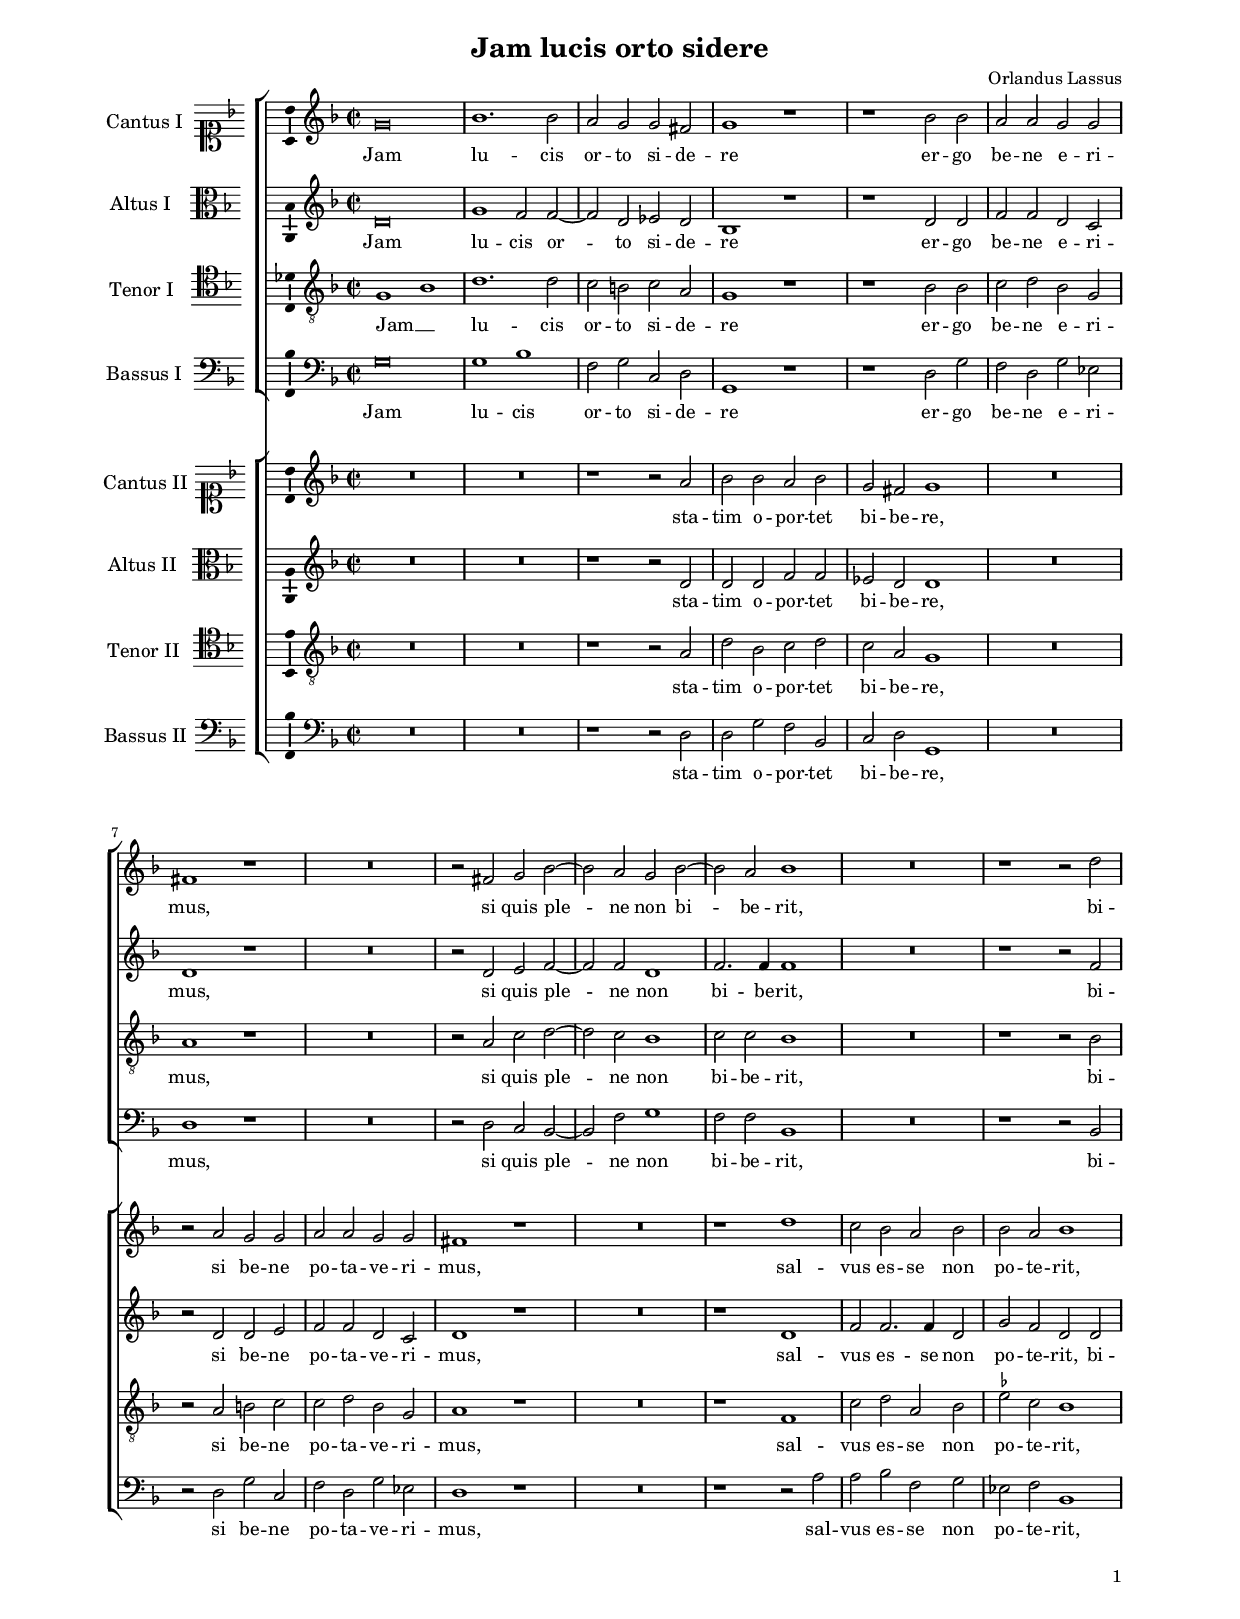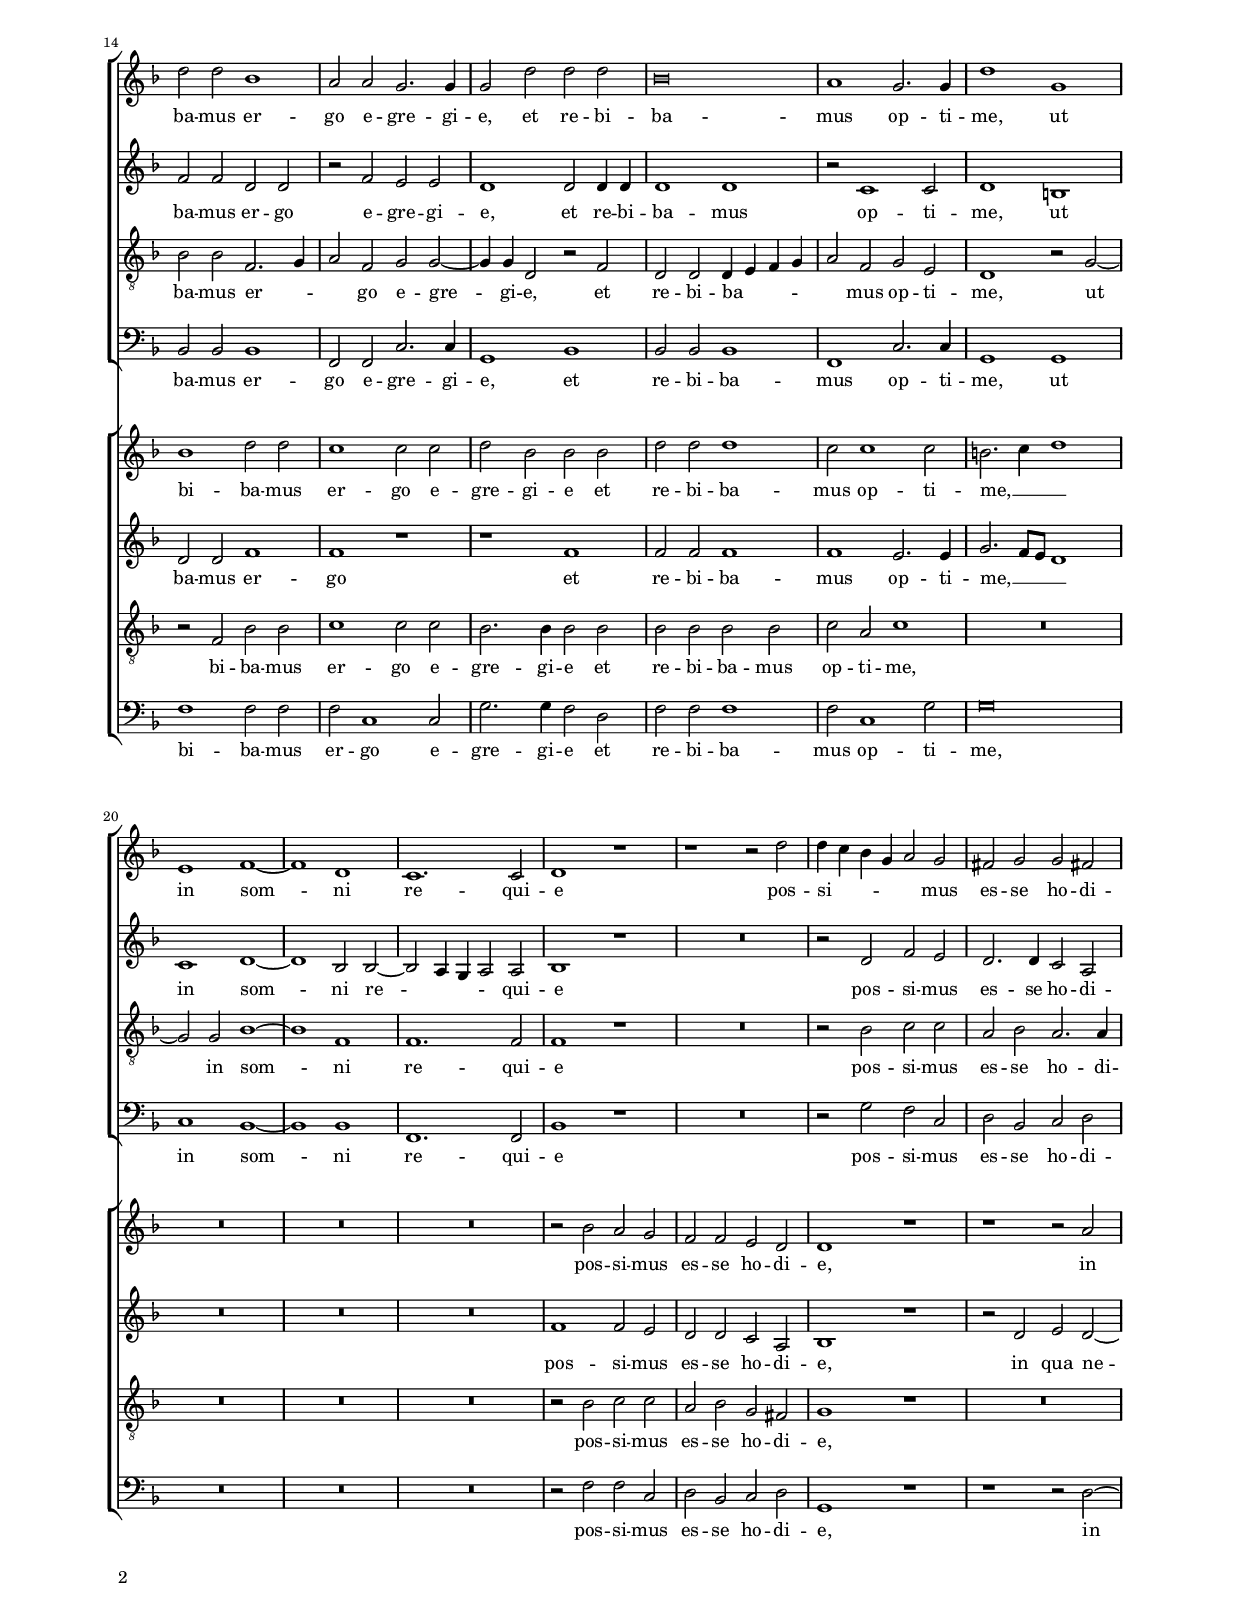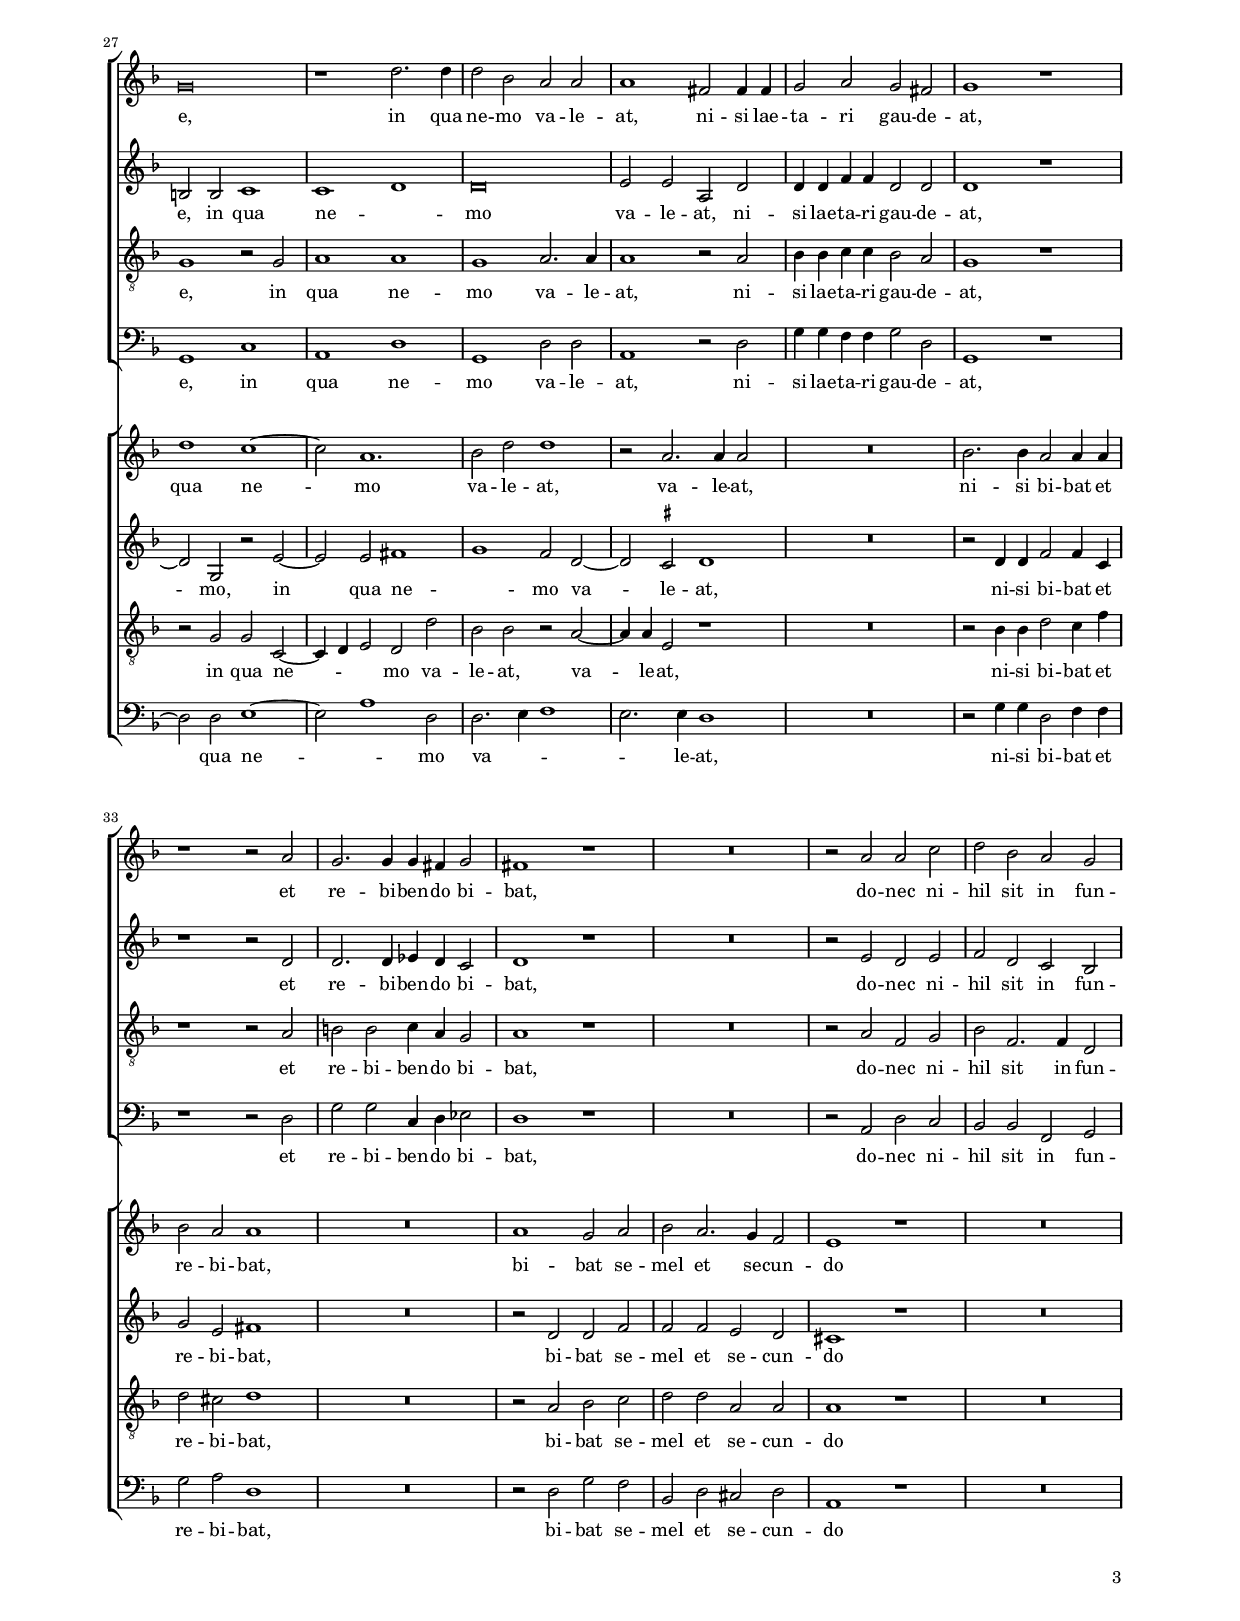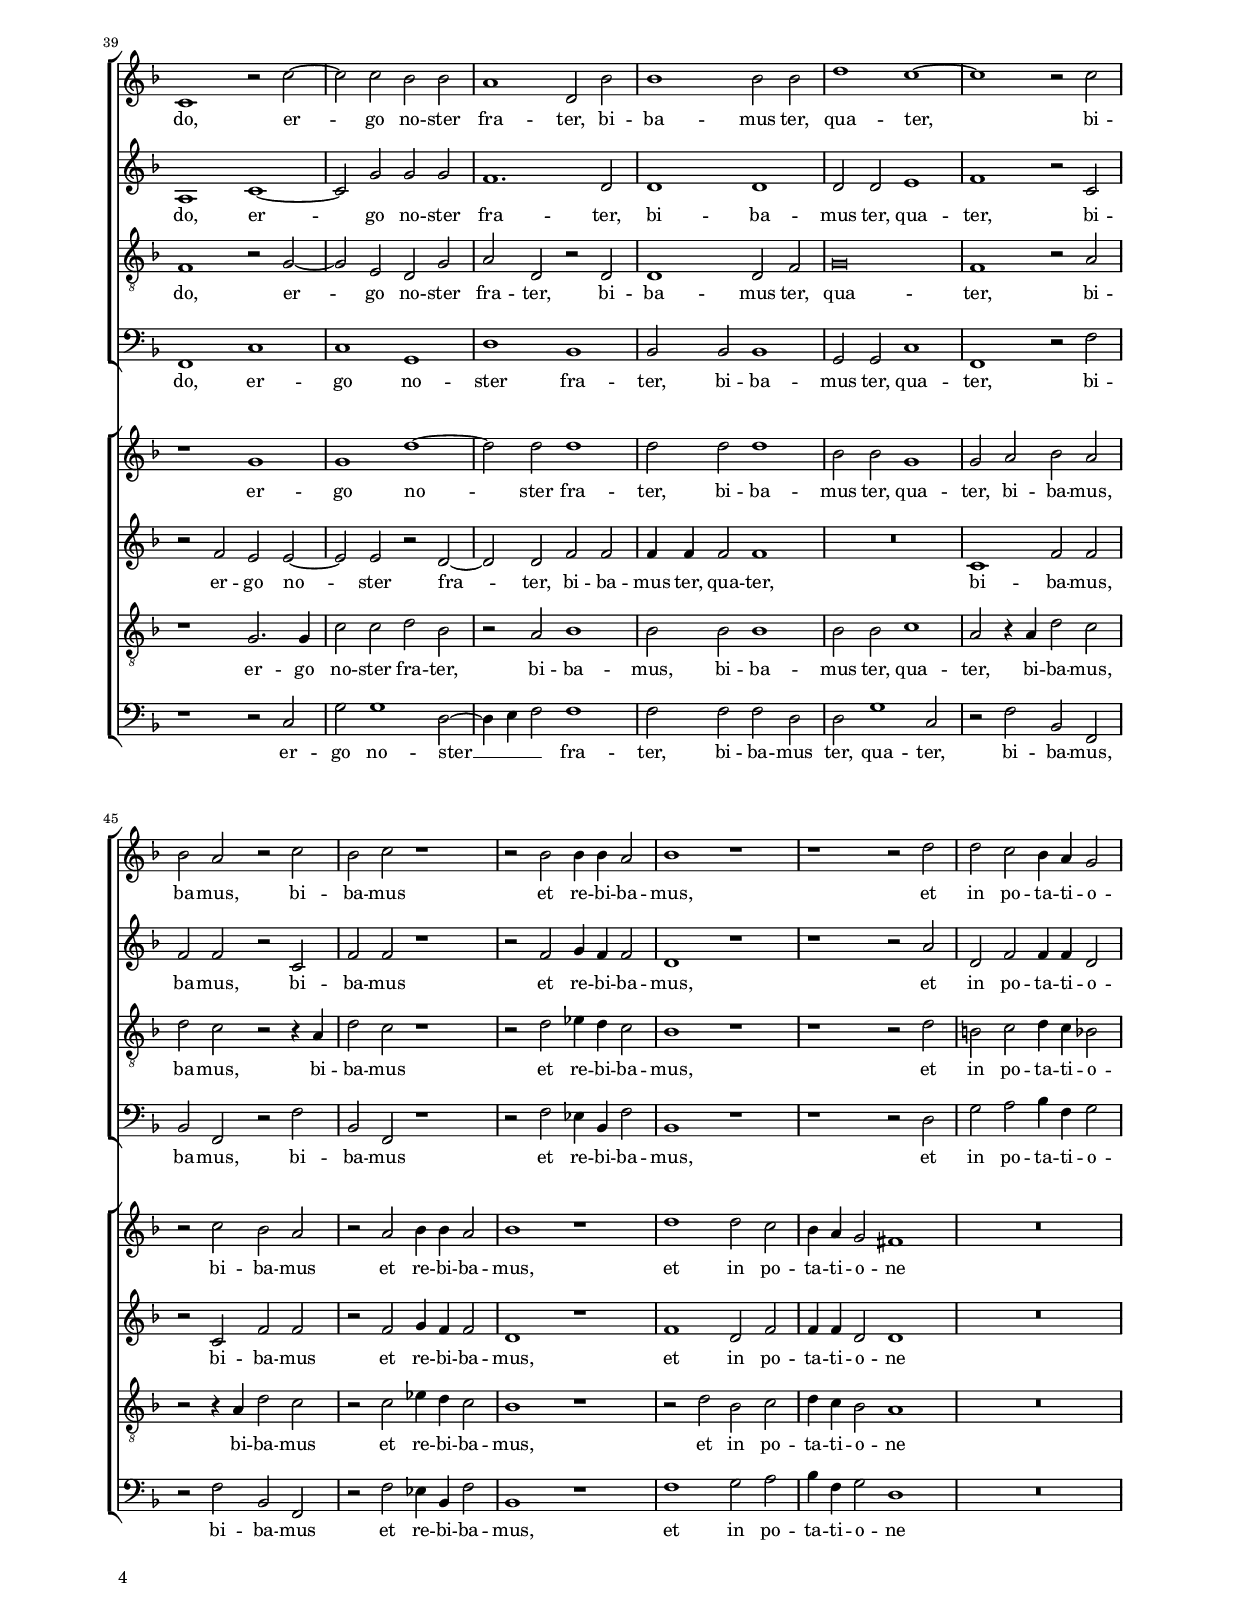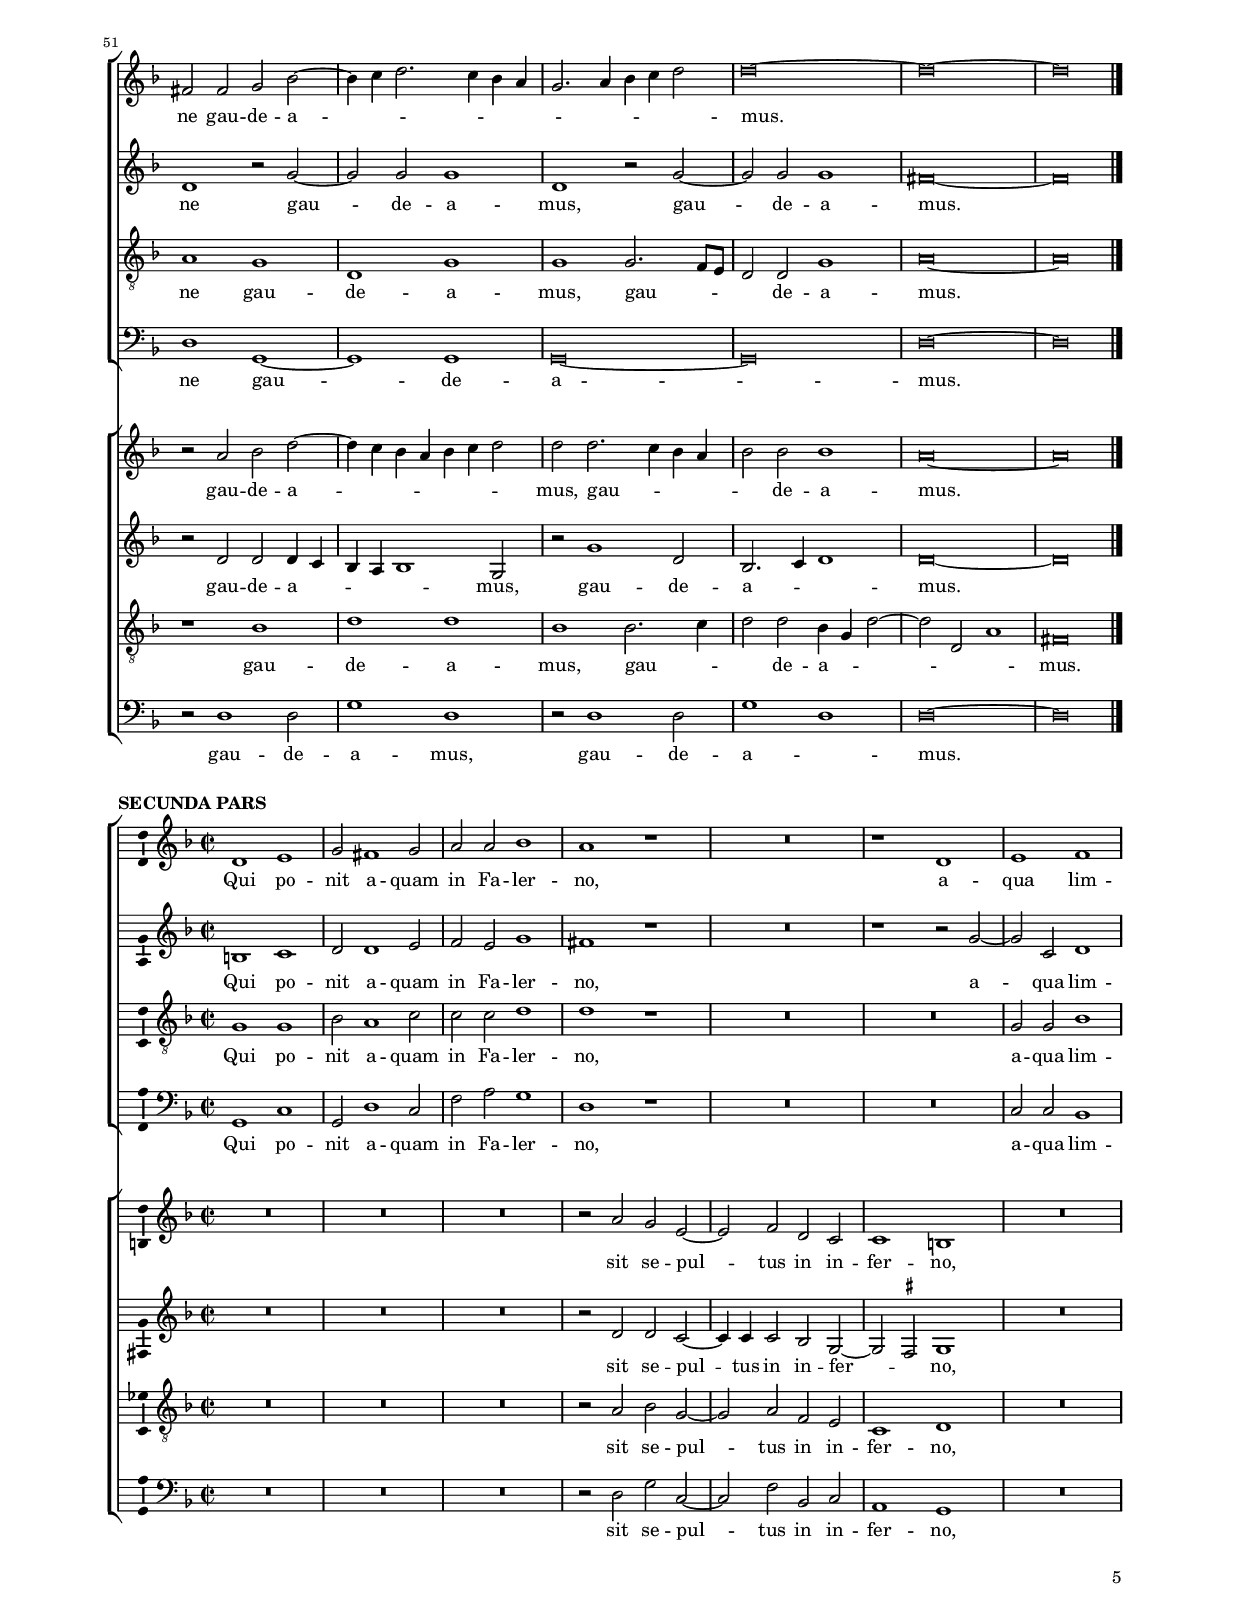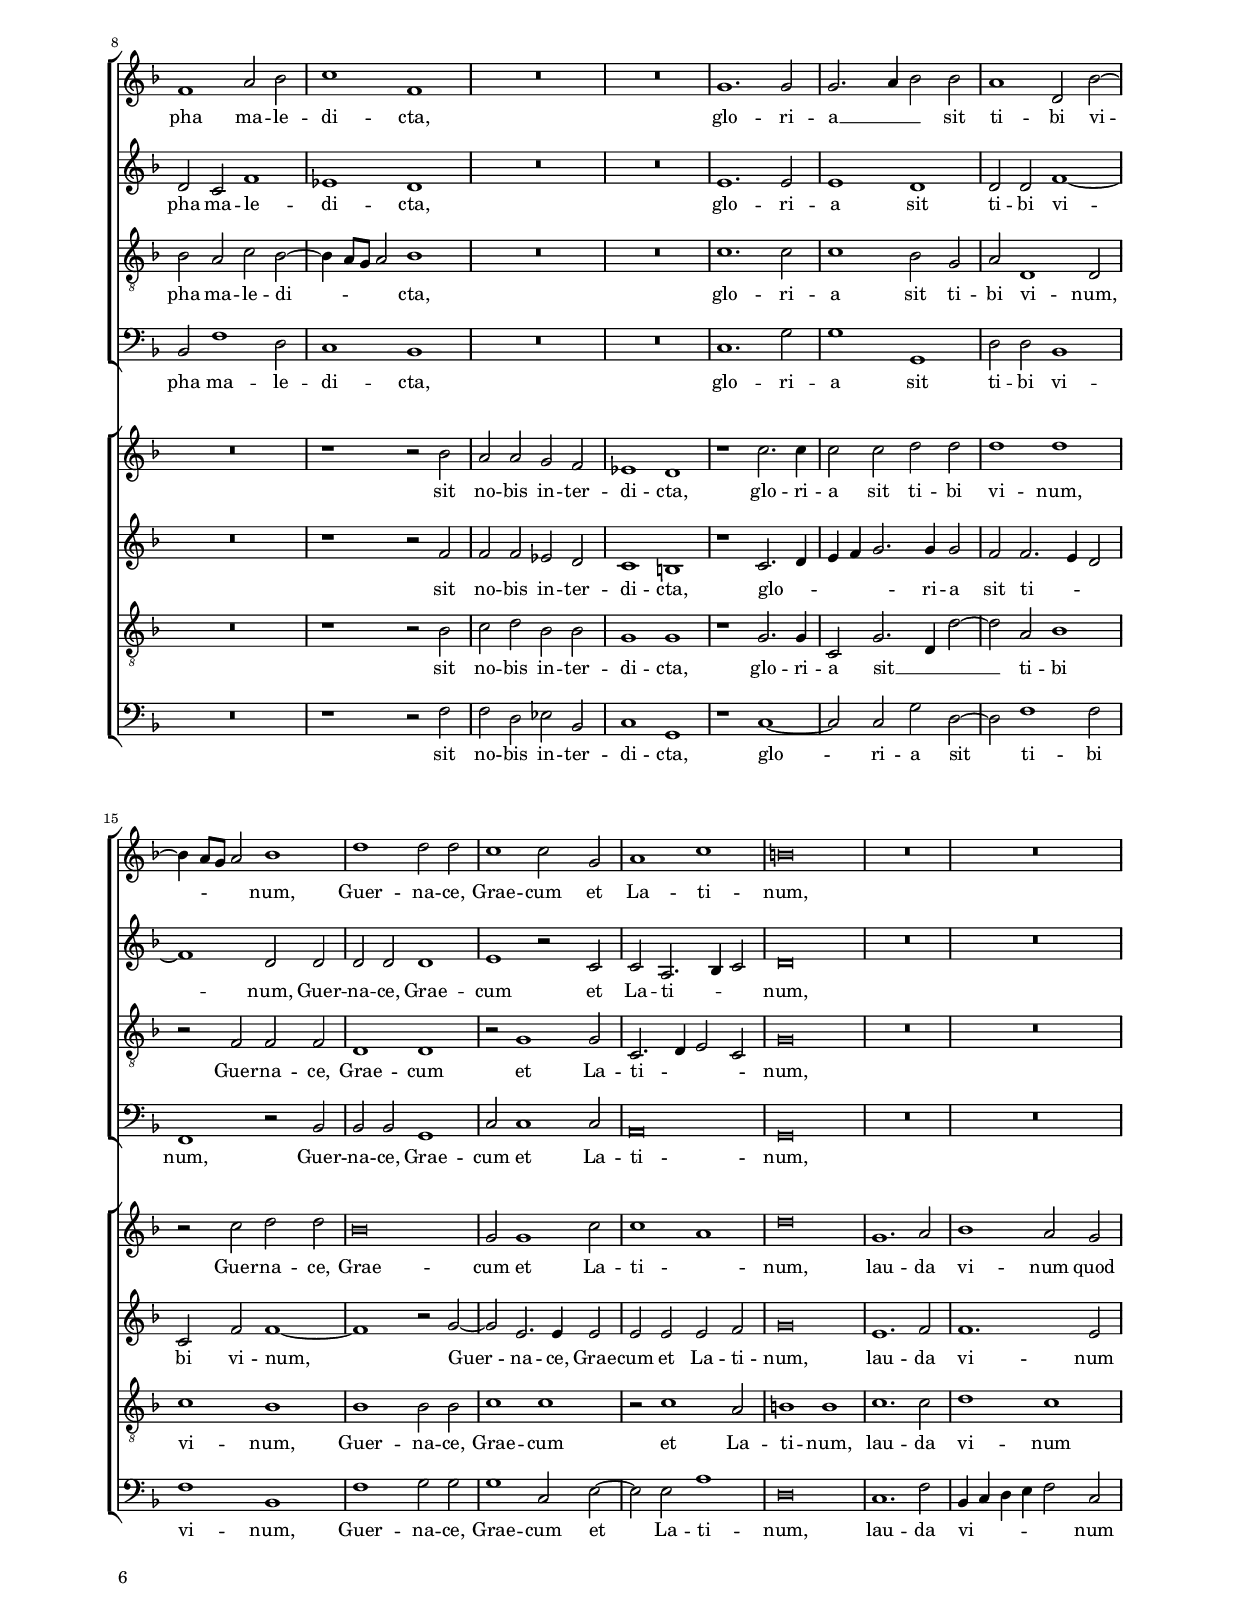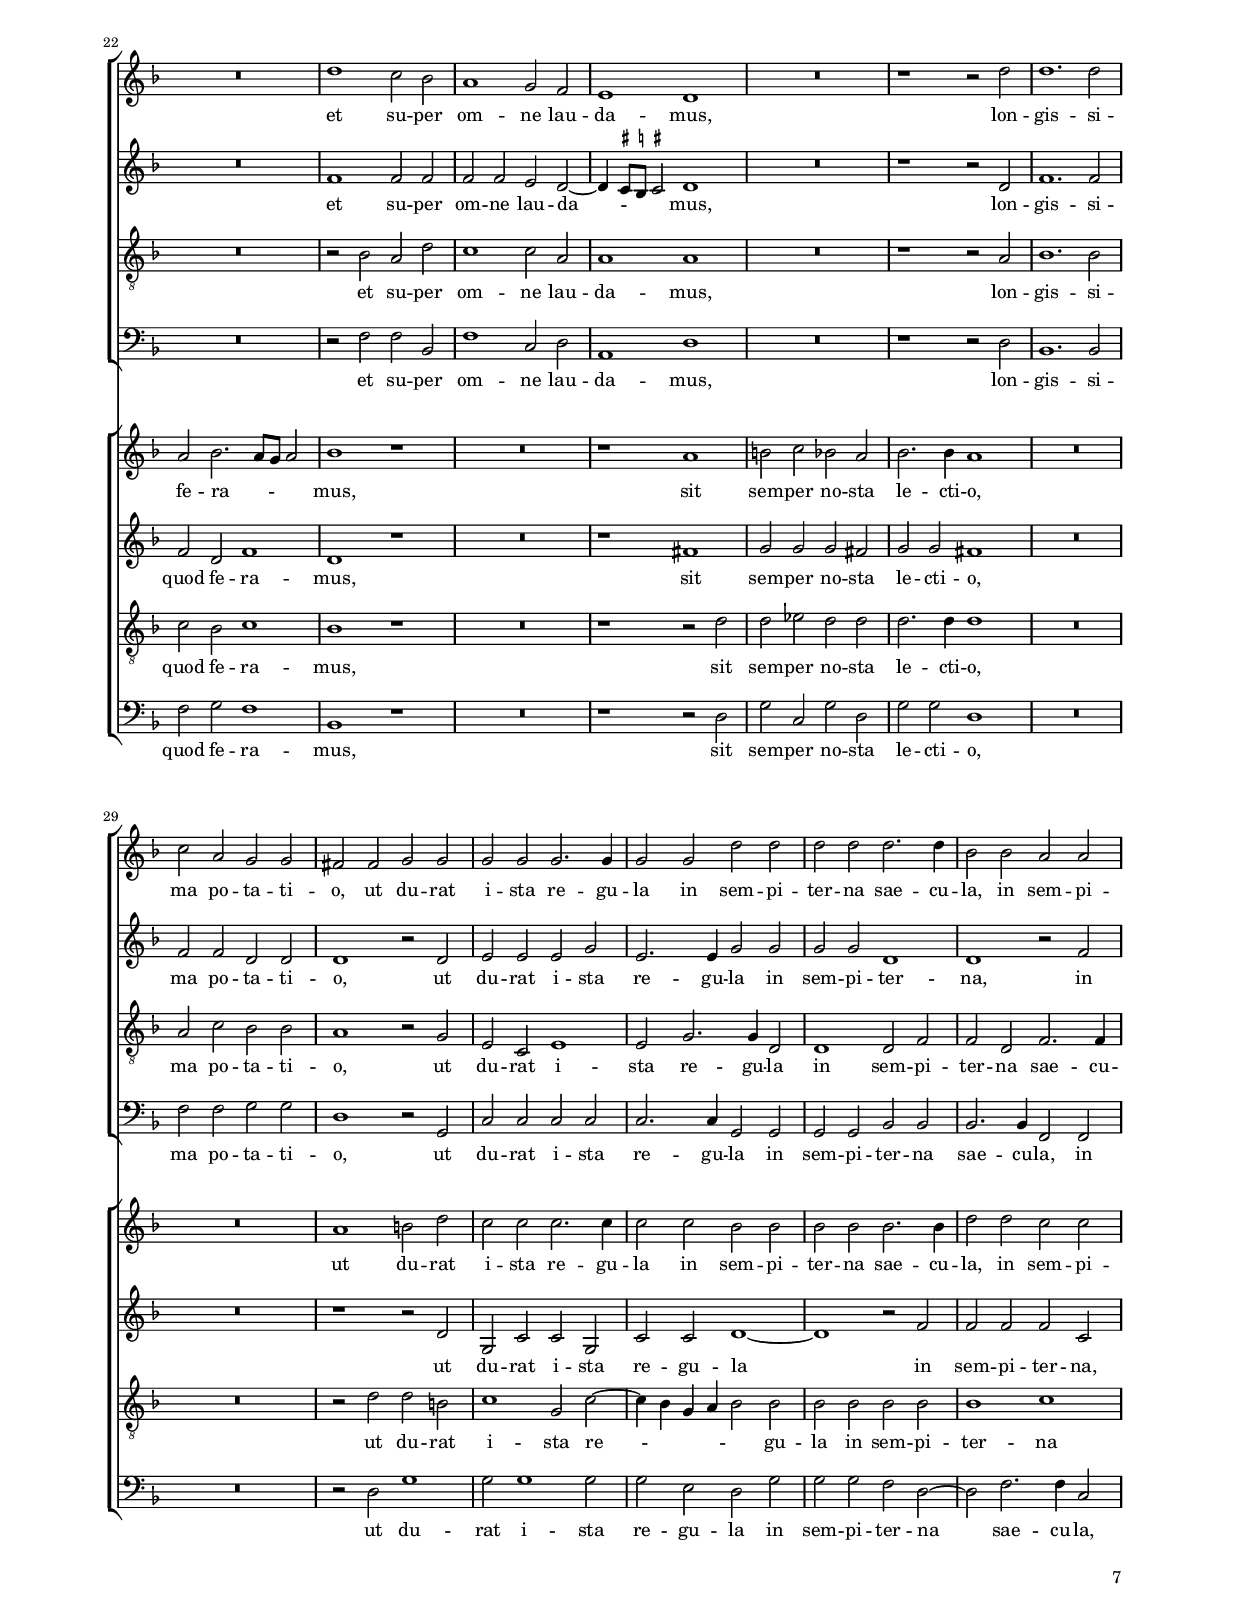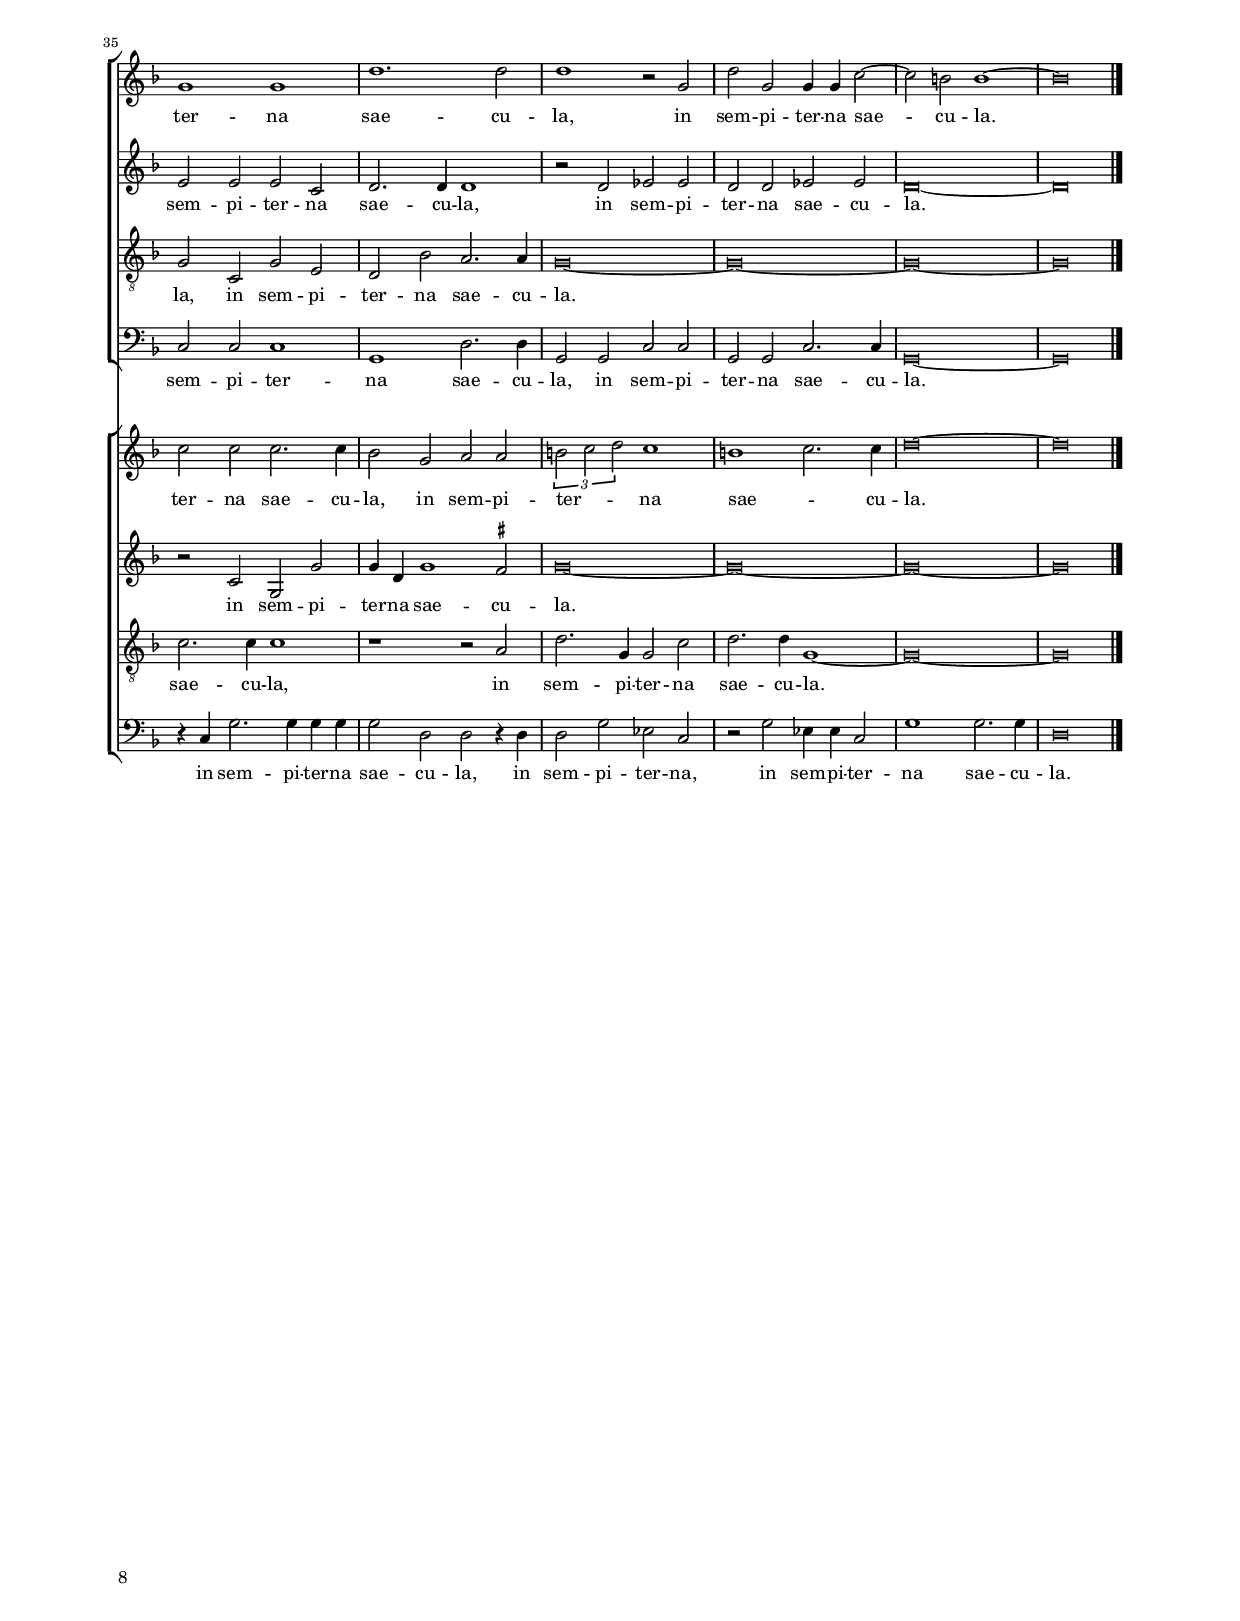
\header 
{
	title="Jam lucis orto sidere"
	composer="Orlandus Lassus"
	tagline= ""
}

\version "2.22.1"
\language deutsch
#(set-global-staff-size 15)
% #(set-default-paper-size "letter")
#(ly:set-option 'point-and-click #f)


\paper
	{
	top-margin = 2 \cm
	bottom-margin = 1.4 \cm
	left-margin = 2 \cm
	right-margin = 2 \cm
	print-page-number = ##f
	ragged-bottom = ##f
	ragged-last-bottom = ##t
%   systems-per-page = 2
%   page-count = 8
    score-system-spacing = #'((basic-distance . 18) (minimum-distance . 14) (padding . 7) (strechability . 250))
	system-system-spacing = #'((basic-distance . 18) (minimum-distance . 14) (padding . 7) (strechability . 250))
    oddFooterMarkup=\markup   \fill-line { "" \fromproperty #'page:page-number-string }
    evenFooterMarkup=\markup  \fill-line { \fromproperty #'page:page-number-string "" }
    last-bottom-spacing = #'((basic-distance . 12) (minimum-distance . 7) (padding . 4))
	}

global =  
	{
    % \set Staff.autoBeaming = ##f
	\key f \major
	\time 2/2 \set Score.measureLength = #(ly:make-moment 2/1)
        \set Score.tempoHideNote = ##t
        \tempo 2 = 100
        \skip 1*2*56 \bar "|."
	}

	ficta = { \once \set suggestAccidentals = ##t }
	
	forget = #(define-music-function (music) (ly:music?) #{
	\accidentalStyle forget
	$music
	\accidentalStyle default
	#})

        	
incipitcantusprimus = \markup { \score {
	{
	\set Staff.instrumentName = \markup { \fontsize #1 "Cantus I" }
	\key f \major
	\clef soprano
	s4 \bar ""
	}
	\layout  {
	raggedright = ##t
	indent = 1.6 \cm
	line-width = 2.2\cm
	\context { \Staff \remove Time_signature_engraver }
	\override Staff.Clef.Y-extent = #'(0 . 0)
	}} \hspace #1 }
      
incipitaltusprimus = \markup { \score {
	{
	\set Staff.instrumentName = \markup { \fontsize #1 "Altus I" }
	\key f \major
	\clef alto
	s4 \bar ""
	}
	\layout  {
	raggedright = ##t
	indent = 1.6 \cm
	line-width = 2.2\cm
	\context { \Staff \remove Time_signature_engraver }
	\override Staff.Clef.Y-extent = #'(0 . 0)
	}} \hspace #1 }
      
incipittenorprimus = \markup { \score {
	{
	\set Staff.instrumentName = \markup { \fontsize #1 "Tenor I" }
	\key f \major
	\clef tenor
	s4 \bar ""
	}
	\layout  {
	raggedright = ##t
	indent = 1.6 \cm
	line-width = 2.2\cm
	\context { \Staff \remove Time_signature_engraver }
	\override Staff.Clef.Y-extent = #'(0 . 0)
	}} \hspace #1 }


incipitbassusprimus = \markup { \score {
	{
	\set Staff.instrumentName = \markup { \fontsize #1 "Bassus I" }
	\key f \major
	\clef bass
	s4 \bar ""
	}
	\layout  {
	raggedright = ##t
	indent = 1.6 \cm
	line-width = 2.2\cm
	\context { \Staff \remove Time_signature_engraver }
	\override Staff.Clef.Y-extent = #'(0 . 0)
	}} \hspace #1 }

incipitcantussecundus = \markup { \score {
	{
	\set Staff.instrumentName = \markup { \fontsize #1 "Cantus II" }
	\key f \major
	\clef soprano
	s4 \bar ""
	}
	\layout  {
	raggedright = ##t
	indent = 1.6 \cm
	line-width = 2.2\cm
	\context { \Staff \remove Time_signature_engraver }
	\override Staff.Clef.Y-extent = #'(0 . 0)
	}} \hspace #1 }


incipitaltussecundus = \markup { \score {
	{
	\set Staff.instrumentName = \markup { \fontsize #1 "Altus II" }
	\key f \major
	\clef alto
	s4 \bar ""
	}
	\layout  {
	raggedright = ##t
	indent = 1.6 \cm
	line-width = 2.2\cm
	\context { \Staff \remove Time_signature_engraver }
	\override Staff.Clef.Y-extent = #'(0 . 0)
	}} \hspace #1 }


incipittenorsecundus = \markup { \score {
	{
	\set Staff.instrumentName = \markup { \fontsize #1 "Tenor II" }
	\key f \major
	\clef tenor
	s4 \bar ""
	}
	\layout  {
	raggedright = ##t
	indent = 1.6 \cm
	line-width = 2.2\cm
	\context { \Staff \remove Time_signature_engraver }
	\override Staff.Clef.Y-extent = #'(0 . 0)
	}} \hspace #1 }	


incipitbassussecundus = \markup { \score {
	{
	\set Staff.instrumentName = \markup { \fontsize #1 "Bassus II" }
	\key f \major
	\clef bass
	s4 \bar ""
	}
	\layout  {
	raggedright = ##t
	indent = 1.6 \cm
	line-width = 2.2\cm
	\context { \Staff \remove Time_signature_engraver }
	\override Staff.Clef.Y-extent = #'(0 . 0)
	}} \hspace #1 }

cantusprimus =  \relative c''
	{
g\breve
	b1. b2
	a2 g g fis
	g1 r
%5
	r1 b2 b |
	a2 a g g
	fis1 r
	R\breve
	r2 fis g b~
%10
	b2 a g b~ |
	b2 a b1
	R\breve
	r1 r2 d
	d2 d b1
%15
	a2 a g2. g4 |
	g2 d' d d
	b\breve
	a1 g2. g4
	d'1 g,
%20
	e1 f~ |
	f1 d
	c1. c2
	d1 r
	r1 r2 d'
%25
	d4 c b g a2 g |
	fis2 g g fis!
	g\breve
	r1 d'2. d4
	d2 b a a
%30
	a1 fis2 fis4 fis |
	g2 a g fis
	g1 r
	r1 r2 a
	g2. g4 g4 fis g2
%35
	fis1 r |
	R\breve
	r2 a a c
	d2 b a g
	c,1 r2 c'~
%40
	c2 c b b |
	a1 d,2 b'
	b1 b2 b
	d1 c~
	c1 r2 c
%45
	b2 a r c |
	b2 c r1
	r2 b b4 b a2
	b1 r
	r1 r2 d
%50
	d2 c b4 a g2 |
	fis2 fis g b~
	b4 c d2. c4 b a
	g2. a4 b c d2
	d\breve~
%55
	d\breve~
	d\breve |
	}

altusprimus =  \relative c' 
    {
	d\breve
	g1 f2 f~
	f2 d es d
	b1 r
%5
	r1 d2 d |
	f2 f d c
	d1 r
	R\breve
	r2 d e f~
%10
	f2 f d1 |
	f2. f4 f1
	R\breve
	r1 r2 f
	f2 f d d
%15
	r2 f e e |
	d1 d2 d4 d
	d1 d
	r2 c1 c2
	d1 h
%20
	c1 d~ |
	d1 b2 b~
	b2 a4 g a2 a
	b1 r
	R\breve
%25
	r2 d f e |
	d2. d4 c2 a
	h2 h c1
	c1 d
	d\breve
%30
	e2 e a, d |
	d4 d f f d2 d
	d1 r
	r1 r2 d
	d2. d4 es4 d c2
%35
	d1 r |
	R\breve
	r2 e d e
	f2 d c b
	a1 c~
%40
	c2 g' g g |
	f1. d2
	d1 d
	d2 d e1
	f1 r2 c
%45
	f2 f r c |
	f2 f r1
	r2 f g4 f f2
	d1 r
	r1 r2 a'
%50
	d,2 f f4 f d2 |
	d1 r2 g~
	g2 g g1
	d1 r2 g~
	g2 g g1
%55
	fis\breve~
	fis\breve |
	}

tenorprimus =  \relative c' 
	{
	g1 b
	d1. d2
	c2 h c a
	g1 r
%5
	r1 b2 b |
	c2 d b g
	a1 r
	R\breve
	r2 a c d~
%10
	d2 c b1 |
	c2 c b1
	R\breve
	r1 r2 b
	b2 b f2. g4
%15
	a2 f g g~ |
	g4 g d2 r f
	d2 d d4 e f g
	a2 f g e
	d1 r2 g~
%20
	g2 g b1~ ||
	b1 f
	f1. f2
	f1 r
	R\breve
%25
	r2 b c c |
	a2 b a2. a4
	g1 r2 g
	a1 a
	g1 a2. a4
%30
	a1 r2 a |
	b4 b c c b2 a
	g1 r
	r1 r2 a
	h2 h c4 a g2
%35
	a1 r |
	R\breve
	r2 a f g
	b2 f2. f4 d2
	f1 r2 g~
%40
	g2 e d g |
	a2 d, r d
	d1 d2 f
	g\breve
	f1 r2 a
%45
	d2 c r2 r4 a |
	d2 c r1
	r2 d es4 d c2
	b1 r
	r1 r2 d
%50
	h2 c d4 c b2 |
	a1 g
	d1 g
	g1 g2. f8 e
	d2 d g1
%55
	a\breve~
	a\breve |
	}

bassusprimus  =  \relative c 
	{
	g'\breve
	g1 b
	f2 g c, d
	g,1 r
%5
	r1 d'2 g |
	f2 d g es
	d1 r
	R\breve
	r2 d c b~
%10
	b2 f' g1  |
	f2 f b,1
	R\breve
	r1 r2 b
	b2 b b1
%15
	f2 f c'2. c4 |
	g1 b
	b2 b b1
	f1 c'2. c4
	g1 g
%20
	c1 b~ |
	b1 b
	f1. f2
	b1 r
	R\breve
%25
	r2 g' f c |
	d2 b c d
	g,1 c
	a1 d
	g,1 d'2 d
%30
	a1 r2 d |
	g4 g f f g2 d
	g,1 r
	r1 r2 d'
	g2 g c,4 d es2
%35
	d1 r |
	R\breve
	r2 a d c
	b2 b f g
	f1 c'
%40
	c1 g |
	d'1 b
	b2 b b1
	g2 g c1
	f,1 r2 f'
%45
	b,2 f r f' |
	b,2 f r1
	r2 f' es4 b f'2
	b,1 r
	r1 r2 d
%50
	g2 a b4 f g2 |
	d1 g,~
	g1 g
	g\breve~
	g\breve
%55
	d'\breve~
    d\breve |
	}

cantussecundus =  \relative c''
	{
	R\breve
	R\breve
	r1 r2 a
	b2 b a b
%5
	g2 fis g1 |
	R\breve
	r2 a g g
	a2 a g g
	fis1 r
%10
	R\breve |
	r1 d'
	c2 b a b
	b2 a b1
	b1 d2 d
%15
	c1 c2 c |
	d2 b b b
	d2 d d1
	c2 c1 c2
	h2. c4 d1
%20
	R\breve |
	R\breve
	R\breve
	r2 b a g
	f2 f e d
%25
	d1 r |
	r1 r2 a'
	d1 c~
	c2 a1.
	b2 d d1
%30
	r2 a2. a4 a2 |
	R\breve
	b2. b4 a2 a4 a
	b2 a a1
	R\breve
%35
	a1 g2 a |
	b2 a2. g4 f2
	e1 r
	R\breve
	r1 g
%40
	g1 d'~ |
	d2 d d1
	d2 d d1
	b2 b g1
	g2 a b a
%45
	r2 c b a |
	r2 a b4 b a2
	b1 r
	d1 d2 c
	b4 a g2 fis1
%50
	R\breve |
	r2 a b d~
	d4 c b a b c d2
	d2 d2. c4 b a
	b2 b b1
%55
	a\breve~ |
	a\breve |
	}

altussecundus =  \relative c'
	{
	R\breve
	R\breve
	r1 r2 d
	d2 d f f
%5
	es2 d d1 |
	R\breve
	r2 d d e
	f2 f d c
	d1 r
%10
	R\breve |
	r1 d
	f2 f2. f4 d2
	g2 f d d
	d2 d f1
%15
	f1 r |
	r1 f
	f2 f f1
	f1 e2. e4
	g2. f8 e d1
%20
	R\breve |
	R\breve
	R\breve
	f1 f2 e
	d2 d c a
%25
	b1 r |
	r2 d e d~
	d2 g, r2 e'~
	e2 e fis1
	g1 f2 d~
%30
	d2 \ficta cis d1 |
	R\breve
	r2 d4 d f2 f4 c
	g'2 e fis1
	R\breve
%35
	r2 d d f |
	f2 f e d
	cis1 r
	R\breve
	r2 f e e~
%40
	e2 e r d~ |
	d2 d f f
	f4 f f2 f1
	R\breve
	c1 f2 f
%45
	r2 c f f |
	r2 f g4 f f2
	d1 r
	f1 d2 f
	f4 f d2 d1
%50
	R\breve |
	r2 d d d4 c
	b4 a b1 g2
	r2 g'1 d2
	b2. c4 d1
%55
	d\breve~
	d\breve |
    }

tenorsecundus =  \relative c'
	{
	R\breve
	R\breve
	r1 r2 a
	d2 b c d
%5
	c2 a g1 |
	R\breve
	r2 a h c
	c2 d b g
	a1 r
%10
	R\breve |
	r1 f
	c'2 d a b
	\ficta es2 c b1
	r2 f b b
%15
	c1 c2 c |
	b2. b4 b2 b
	b2 b b b
	c2 a c1
	R\breve
%20
	R\breve |
	R\breve
	R\breve
	r2 b c c
	a2 b g fis
%25
	g1 r |
	R\breve
	r2 g g c,~
	c4 d e2 d d'
	b2 b r a~
%30
	a4 a e2 r1 |
	R\breve
	r2 b'4 b d2 c4 f
	d2 cis d1
	R\breve
%35
	r2 a b c |
	d2 d a a
	a1 r
	R\breve
	r1 g2. g4
%40
	c2 c d b |
	r2 a b1
	b2 b b1
	b2 b c1
	a2 r4 a d2 c
%45
	r2 r4 a d2 c |
	r2 c es4 d c2
	b1 r
	r2 d b c
	d4 c b2 a1
%50
	R\breve |
	r1 b
	d1 d
	b1 b2. c4
	d2 d b4 g d'2~
%55
	d2 d, a'1 |
	fis\breve |
	}

bassussecundus =  \relative c
	{
	R\breve
	R\breve
	r1 r2 d
	d2 g f b,
%5
	c2 d g,1 |
	R\breve
	r2 d' g c,
	f2 d g es
	d1 r
%10
	R\breve |
	r1 r2 a'
	a2 b f g
	es2 f b,1
	f'1 f2 f
%15
	f2 c1 c2 |
	g'2. g4 f2 d
	f2 f f1
	f2 c1 g'2
	g\breve
%20
	R\breve |
	R\breve
	R\breve
	r2 f f c
	d2 b c d
%25
	g,1 r |
	r1 r2 d'~
	d2 d e1~
	e2 a1 d,2
	d2. e4 f1
%30
	e2. e4 d1 |
	R\breve
	r2 g4 g d2 f4 f
	g2 a d,1
	R\breve
%35
	r2 d g f |
	b,2 d cis d
	a1 r
	R\breve
	r1 r2 c
%40
	g'2 g1 d2~ |
	d4 e f2 f1
	f2 f f d
	d2 g1 c,2
	r2 f b, f
%45
	r2 f' b, f |
	r2 f' es4 b f'2
	b,1 r
	f'1 g2 a
	b4 f g2 d1
%50
	R\breve |
	r2 d1 d2
	g1 d
	r2 d1 d2
	g1 d
%55
	d\breve~ |
	d\breve |
	}


lyricscantusprimus = \lyricmode {
	Jam lu -- cis or -- to si -- de -- re
    er -- go be -- ne e -- ri -- mus,
    si quis ple -- ne non bi -- be -- rit,
    bi -- ba -- mus er -- go e -- gre -- gi -- e,
    et re -- bi -- ba -- mus op -- ti -- me,
    ut in som -- ni re -- qui -- e
    pos -- si -- _ _ _ _ mus es -- se ho -- di -- e,
    in qua ne -- mo va -- le -- at,
    ni -- si lae -- ta -- ri gau -- de -- at,
    et re -- bi -- ben -- do bi -- bat,
    do -- nec ni -- hil sit in fun -- do,
    er -- go no -- ster fra -- ter,
    bi -- ba -- mus ter, qua -- ter,
    bi -- ba -- mus, 
    bi -- ba -- mus et re -- bi -- ba -- mus,
    et in po -- ta -- ti -- o -- ne gau -- de -- a -- _ _ _ _ _ _ _ _ _ _ mus.    
	}


lyricsaltusprimus = \lyricmode {
	Jam lu -- cis or -- to si -- de -- re
    er -- go be -- ne e -- ri -- mus,
    si quis ple -- ne non bi -- be -- rit,
    bi -- ba -- mus er -- go e -- gre -- gi -- e,
    et re -- bi -- ba -- mus op -- ti -- me,
    ut in som -- ni re -- _ _ _ qui -- e
    pos -- si -- mus es -- se ho -- di -- e,
    in qua ne -- _ mo va -- le -- at,
    ni -- si lae -- ta -- ri gau -- de -- at,
    et re -- bi -- ben -- do bi -- bat,
    do -- nec ni -- hil sit in fun -- do,
    er -- go no -- ster fra -- ter,
    bi -- ba -- mus ter, qua -- ter,
    bi -- ba -- mus, 
    bi -- ba -- mus et re -- bi -- ba -- mus,
    et in po -- ta -- ti -- o -- ne gau -- de -- a -- mus,
    gau -- de -- a -- mus.    
	}


lyricstenorprimus = \lyricmode {
	Jam __ _ lu -- cis or -- to si -- de -- re
    er -- go be -- ne e -- ri -- mus,
    si quis ple -- ne non bi -- be -- rit,
    bi -- ba -- mus er -- _ _ go e -- gre -- gi -- e,
    et re -- bi -- ba -- _ _ _ _ mus op -- ti -- me,
    ut in som -- ni re -- qui -- e
    pos -- si -- mus es -- se ho -- di -- e,
    in qua ne -- mo va -- le -- at,
    ni -- si lae -- ta -- ri gau -- de -- at,
    et re -- bi -- ben -- do bi -- bat,
    do -- nec ni -- hil sit in fun -- do,
    er -- go no -- ster fra -- ter,
    bi -- ba -- mus ter, qua -- ter,
    bi -- ba -- mus, 
    bi -- ba -- mus et re -- bi -- ba -- mus,
    et in po -- ta -- ti -- o -- ne gau -- de -- a -- mus,
    gau -- _ _ _ de -- a -- mus.    
	}


lyricsbassusprimus = \lyricmode {
	Jam lu -- cis or -- to si -- de -- re
    er -- go be -- ne e -- ri -- mus,
    si quis ple -- ne non bi -- be -- rit,
    bi -- ba -- mus er -- go e -- gre -- gi -- e,
    et re -- bi -- ba -- mus op -- ti -- me,
    ut in som -- ni re -- qui -- e
    pos -- si -- mus es -- se ho -- di -- e,
    in qua ne -- mo va -- le -- at,
    ni -- si lae -- ta -- ri gau -- de -- at,
    et re -- bi -- ben -- do bi -- bat,
    do -- nec ni -- hil sit in fun -- do,
    er -- go no -- ster fra -- ter,
    bi -- ba -- mus ter, qua -- ter,
    bi -- ba -- mus, 
    bi -- ba -- mus et re -- bi -- ba -- mus,
    et in po -- ta -- ti -- o -- ne gau -- de -- a -- mus.    
	}

lyricscantussecundus = \lyricmode {
	sta -- tim o -- por -- tet bi -- be -- re,
    si be -- ne po -- ta -- ve -- ri -- mus,
    sal -- vus es -- se non po -- te -- rit,
    bi -- ba -- mus er -- go e -- gre -- gi -- e
    et re -- bi -- ba -- mus op -- ti -- me, __ _ _
    pos -- si -- mus es -- se ho -- di -- e,
    in qua ne -- mo va -- le -- at,
    va -- le -- at,
    ni -- si bi -- bat et re -- bi -- bat,
    bi -- bat se -- mel et se -- cun -- do
    er -- go no -- ster fra -- ter,
    bi -- ba -- mus ter, qua -- ter,
    bi -- ba -- mus,
    bi -- ba -- mus et re -- bi -- ba -- mus,
    et in po -- ta -- ti -- o -- ne gau -- de -- a -- _ _ _ _ _ _ mus,
    gau -- _ _ _ _ de -- a -- mus.
	}


lyricsaltussecundus = \lyricmode {
	sta -- tim o -- por -- tet bi -- be -- re,
    si be -- ne po -- ta -- ve -- ri -- mus,
    sal -- vus es -- se non po -- te -- rit,
    bi -- ba -- mus er -- go
    et re -- bi -- ba -- mus op -- ti -- me, __ _ _ _
    pos -- si -- mus es -- se ho -- di -- e,
    in qua ne -- mo,
    in qua ne -- _ mo va -- le -- at,
    ni -- si bi -- bat et re -- bi -- bat,
    bi -- bat se -- mel et se -- cun -- do
    er -- go no -- ster fra -- ter,
    bi -- ba -- mus ter, qua -- ter,
    bi -- ba -- mus,
    bi -- ba -- mus et re -- bi -- ba -- mus,
    et in po -- ta -- ti -- o -- ne gau -- de -- a -- _ _ _ _ mus,
    gau -- de -- a -- _ _ mus.
	}
	

lyricstenorsecundus = \lyricmode {
	sta -- tim o -- por -- tet bi -- be -- re,
    si be -- ne po -- ta -- ve -- ri -- mus,
    sal -- vus es -- se non po -- te -- rit,
    bi -- ba -- mus er -- go e -- gre -- gi -- e
    et re -- bi -- ba -- mus op -- ti -- me,
    pos -- si -- mus es -- se ho -- di -- e,
    in qua ne -- _ _ mo va -- le -- at,
    va -- le -- at,
    ni -- si bi -- bat et re -- bi -- bat,
    bi -- bat se -- mel et se -- cun -- do
    er -- go no -- ster fra -- ter,
    bi -- ba -- mus,
    bi -- ba -- mus ter, qua -- ter,
    bi -- ba -- mus, 
    bi -- ba -- mus et re -- bi -- ba -- mus,
    et in po -- ta -- ti -- o -- ne gau -- de -- a -- mus,
    gau -- _ _ de -- a -- _ _ _ _ mus. 
	}


lyricsbassussecundus = \lyricmode {
	sta -- tim o -- por -- tet bi -- be -- re,
    si be -- ne po -- ta -- ve -- ri -- mus,
    sal -- vus es -- se non po -- te -- rit,
    bi -- ba -- mus er -- go e -- gre -- gi -- e
    et re -- bi -- ba -- mus op -- ti -- me,
    pos -- si -- mus es -- se ho -- di -- e,
    in qua ne -- _ mo va -- _ _ _ le -- at,
    ni -- si bi -- bat et re -- bi -- bat,
    bi -- bat se -- mel et se -- cun -- do
    er -- go no -- ster __ _ _ fra -- ter,
    bi -- ba -- mus ter, qua -- ter,
    bi -- ba -- mus, 
    bi -- ba -- mus et re -- bi -- ba -- mus,
    et in po -- ta -- ti -- o -- ne gau -- de -- a -- mus,
    gau -- de -- a -- _ mus.
	}

\score
{	% \transpose {
	
<<
	\new ChoirStaff \with { \override StaffGrouper.staffgroup-staff-spacing.basic-distance = #15 
				\override StaffGrouper.staff-staff-spacing.basic-distance = #12 }
	<<
	
	\new Staff << \global
	\new Voice="v1" {
		\set Staff.instrumentName=\incipitcantusprimus
		\set Staff.midiInstrument = "reed organ"
		\clef violin
		\cantusprimus }
	\new Lyrics \lyricsto "v1" {\lyricscantusprimus }
	>>
	
	\new Staff << \global
	\new Voice="v2" {
		\set Staff.instrumentName=\incipitaltusprimus
		\set Staff.midiInstrument = "reed organ"
		\clef violin 
		\altusprimus }
	\new Lyrics \lyricsto "v2" {\lyricsaltusprimus }
	>>
	
	\new Staff << \global
	\new Voice="v3" {
		\set Staff.instrumentName=\incipittenorprimus
		\set Staff.midiInstrument = "reed organ"
		\clef "G_8"
		\tenorprimus }
	\new Lyrics \lyricsto "v3" {\lyricstenorprimus }
	>>
	
	\new Staff << \global
	\new Voice="v4" {
		\set Staff.instrumentName=\incipitbassusprimus
		\set Staff.midiInstrument = "reed organ"
		\clef bass 
		\bassusprimus }
	\new Lyrics \lyricsto "v4" {\lyricsbassusprimus}
	>>
	>>
	
	\new ChoirStaff \with { \override StaffGrouper.staff-staff-spacing.basic-distance = #12 }
	<<
	
	\new Staff << \global
	\new Voice="v5" {
		\set Staff.instrumentName=\incipitcantussecundus
		\set Staff.midiInstrument = "church organ"
		\clef violin
		\cantussecundus }
	\new Lyrics \lyricsto "v5" {\lyricscantussecundus }
	>>
	
	\new Staff << \global
	\new Voice="v6" {
		\set Staff.instrumentName=\incipitaltussecundus
		\set Staff.midiInstrument = "church organ"
		\clef violin 
		\altussecundus }
	\new Lyrics \lyricsto "v6" {\lyricsaltussecundus }
	>>
	
	\new Staff << \global
	\new Voice="v7" {
		\set Staff.instrumentName=\incipittenorsecundus
		\set Staff.midiInstrument = "church organ"
		\clef "G_8"
		\tenorsecundus }
	\new Lyrics \lyricsto "v7" {\lyricstenorsecundus }
	>>
	
	\new Staff << \global
	\new Voice="v8" {
		\set Staff.instrumentName=\incipitbassussecundus
		\set Staff.midiInstrument = "church organ"
		\clef bass 
		\bassussecundus }
	\new Lyrics \lyricsto "v8" {\lyricsbassussecundus}
	>>
	>>
>>
%	} % transpose

\layout
	{
	indent = 2.5 \cm
%	\context { \Lyrics \override VerticalAxisGroup.nonstaff-relatedstaff-spacing.padding = #2 }
%	\context { \Lyrics \override LyricText.font-size = #1 }
	\context { \Score \override BarNumber.padding = #2 }
	\context { \Voice \override NoteHead.style = #'baroque }
    \context { \Staff \consists "Ambitus_engraver" }
%	\context { \Voice \override Slur.transparent = ##t }
%	\context { \Voice \override AccidentalSuggestion.avoid-slur = #'ignore }
%	\context { \Voice \override AccidentalSuggestion.outside-staff-priority = ##f }
	\context { \Staff \override TimeSignature.break-visibility = #end-of-line-invisible }
	}

\midi
	{
	}
    
        
}
    
    
%%%%%%%%%%%%%%%%%%%%%%%%%%%%  SECUNDA PARS %%%%%%%%%%%%%%%%%%%%%%%%%%%%%%%%%

        
        

global = {
	\key f \major
	\time 2/2 \set Score.measureLength = #(ly:make-moment 2/1)
        \set Score.tempoHideNote = ##t
        \tempo 2 = 100
        \skip 1*2*40 \bar "|."
	}


cantusprimus =  \relative c''
	{
	d,1 e
    g2 fis1 g2
	a2 a b1
	a1 r
%5
	R\breve |
	r1 d,
	e1 f
	f1 a2 b
	c1 f,
%10
	R\breve |
	R\breve
	g1. g2
	g2. a4 b2 b
	a1 d,2 b'~
%15
	b4 a8 g a2 b1 |
	d1 d2 d
	c1 c2 g
	a1 c
	h\breve
%20
	R\breve |
	R\breve
	R\breve
	d1 c2 b
	a1 g2 f
%25
	e1 d |
	R\breve
	r1 r2 d'
	d1. d2
	c2 a g g
%30
	fis2 fis g g |
	g2 g g2. g4
	g2 g d' d
	d2 d d2. d4
	b2 b a a
%35
	g1 g |
	d'1. d2
	d1 r2 g,
	d'2 g, g4 g c2~
	c2 h h1~
%40
	h\breve |
	}

altusprimus =  \relative c' 
    {
	h1 c
	d2 d1 e2
	f2 e g1
	fis1 r
%5
	R\breve |
	r1 r2 g~
	g2 c, d1
	d2 c f1
	es1 d
%10
	R\breve |
	R\breve
	e1. e2
	e1 d
	d2 d f1~
%15
	f1 d2 d |
	d2 d d1
	e1 r2 c
	c2 a2. b4 c2
	d\breve
%20
	R\breve |
	R\breve
	R\breve
	f1 f2 f
	f2 f e d~
%25
	d4 \ficta cis8 \ficta h \ficta cis!2 d1 |
	R\breve
	r1 r2 d
	f1. f2
	f2 f d d
%30
	d1 r2 d |
	e2 e e g
	e2. e4 g2 g
	g2 g d1
	d1 r2 f
%35
	e2 e e c |
	d2. d4 d1
	r2 d es es
	d2 d es es
	d\breve~
%40
	d\breve |
	}

tenorprimus =  \relative c' 
	{
	g1 g
	b2 a1 c2
	c2 c d1
	d1 r
%5
	R\breve |
	R\breve
	g,2 g b1
	b2 a c b~
	b4 a8 g a2 b1
%10
	R\breve |
	R\breve
	c1. c2
	c1 b2 g
	a2 d,1 d2
%15
	r2 f f f |
	d1 d
	r2 g1 g2
	c,2. d4 e2 c
	g'\breve
%20
	R\breve |
	R\breve
	R\breve
	r2 b a d
	c1 c2 a
%25
	a1 a |
	R\breve
	r1 r2 a
	b1. b2
	a2 c b b
%30
	a1 r2 g |
	e2 c e1
	e2 g2. g4 d2
	d1 d2 f
	f2 d f2. f4
%35
	g2 c, g' e |
	d2 b' a2. a4
	g\breve~
	g\breve~
	g\breve~
%40
	g\breve |
	}

bassusprimus  =  \relative c 
	{
	g1 c
	g2 d'1 c2
	f2 a g1
	d1 r
%5
	R\breve |
	R\breve
	c2 c b1
	b2 f'1 d2
	c1 b
%10
	R\breve |
	R\breve
	c1. g'2
	g1 g,
	d'2 d b1
%15
	f1 r2 b |
	b2 b g1
	c2 c1 c2
	a\breve
	g\breve
%20
	R\breve |
	R\breve
	R\breve
	r2 f' f b,
	f'1 c2 d
%25
	a1 d |
	R\breve
	r1 r2 d
	b1. b2
	f'2 f g g
%30
	d1 r2 g, |
	c2 c c c
	c2. c4 g2 g
	g2 g b b
	b2. b4 f2 f
%35
	c'2 c c1 |
	g1 d'2. d4
	g,2 g c c
	g2 g c2. c4
	g\breve~
%40
	g\breve |
	}

cantussecundus =  \relative c''
	{
	R\breve
	R\breve
	R\breve
	r2 a g e~
%5
	e2 f d c |
	c1 h
	R\breve
	R\breve
	r1 r2 b'
%10
	a2 a g f |
	es1 d
	r1 c'2. c4
	c2 c d d
	d1 d
%15
	r2 c d d |
	b\breve
	g2 g1 c2
	c1 a
	d\breve
%20
	g,1. a2 |
	b1 a2 g
	a2 b2. a8 g a2
	b1 r
	R\breve
%25
	r1 a |
	h2 c b a
	b2. b4 a1
	R\breve
	R\breve
%30
	a1 h2 d |
	c2 c c2. c4
	c2 c b b
	b2 b b2. b4
	d2 d c c
%35
	c2 c c2. c4 |
	b2 g a a
    \tuplet 3/2 { h2 c d } c1
	h1 c2. c4
	d\breve~
%40
	d\breve |
	}

altussecundus =  \relative c'
	{
	R\breve
	R\breve
	R\breve
	r2 d d c~
%5
	c4 c c2 b g~ |
	g2 \ficta fis g1
	R\breve
	R\breve
	r1 r2 f'
%10
	f2 f es d |
	c1 h
	r1 c2. d4
	e4 f g2. g4 g2
	f2 f2. e4 d2
%15
	c2 f f1~ |
	f1 r2 g~
	g2 e2. e4 e2
	e2 e e f
	g\breve
%20
	e1. f2 |
	f1. e2
	f2 d f1
	d1 r
	R\breve
%25
	r1 fis |
	g2 g g fis
	g2 g fis1
	R\breve
	R\breve
%30
	r1 r2 d |
	g,2 c c g
	c2 c d1~
	d1 r2 f
	f2 f f c
%35
	r2 c g g' |
	g4 d g1 \ficta fis2
	g\breve~
	g\breve~
	g\breve~
%40
	g\breve |
    }

tenorsecundus =  \relative c'
	{
	R\breve
	R\breve
	R\breve
	r2 a b g~
%5
	g2 a f e |
	c1 d
	R\breve
	R\breve
	r1 r2 b'
%10
	c2 d b b |
	g1 g
	r1 g2. g4
	c,2 g'2. d4 d'2~
	d2 a b1
%15
	c1 b |
	b1 b2 b
	c1 c
	r2 c1 a2
	h1 h
%20
	c1. c2 |
	d1 c
	c2 b c1
	b1 r
	R\breve
%25
	r1 r2 d |
	d2 es d d
	d2. d4 d1
	R\breve
	R\breve
%30
	r2 d d h |
	c1 g2 c~
	c4 b g a b2 b
	b2 b b b
	b1 c
%35
	c2. c4 c1 |
	r1 r2 a
	d2. g,4 g2 c
	d2. d4 g,1~
	g\breve~
%40
	g\breve |
	}

bassussecundus =  \relative c
	{
	R\breve
	R\breve
	R\breve
	r2 d g c,~
%5
	c2 f b, c |
	a1 g
	R\breve
	R\breve
	r1 r2 f'
%10
	f2 d es b |
	c1 g
	r1 c~
	c2 c g' d~
	d2 f1 f2
%15
	f1 b, |
	f'1 g2 g
	g1 c,2 e~
	e2 e a1
	d,\breve
%20
	c1. f2 |
	b,4 c d e f2 c
	f2 g f1
	b,1 r
	R\breve
%25
	r1 r2 d |
	g2 c, g' d
	g2 g d1
	R\breve
	R\breve
%30
	r2 d g1 |
	g2 g1 g2
	g2 e d g
	g2 g f d~
	d2 f2. f4 c2
%35
	r4 c g'2. g4 g g |
	g2 d d r4 d
	d2 g es c
	r2 g' es4 es c2
	g'1 g2. g4
%40
	d\breve |
	}


lyricscantusprimus = \lyricmode {
	Qui po -- nit a -- quam in Fa -- ler -- no,
    a -- qua lim -- pha ma -- le -- di -- cta,
    glo -- ri -- a __ _ _ sit ti -- bi vi -- _ _ _ num,
    Guer -- na -- ce, Grae -- cum et La -- ti -- num,
    et su -- per om -- ne lau -- da -- mus,
    lon -- gis -- si -- ma po -- ta -- ti -- o,
    ut du -- rat i -- sta re -- gu -- la
    in sem -- pi -- ter -- na sae -- cu -- la,
    in sem -- pi -- ter -- na sae -- cu -- la,
    in sem -- pi -- ter -- na sae -- cu -- la.
	}


lyricsaltusprimus = \lyricmode {
	Qui po -- nit a -- quam in Fa -- ler -- no,
    a -- qua lim -- pha ma -- le -- di -- cta,
    glo -- ri -- a sit ti -- bi vi -- num,
    Guer -- na -- ce, Grae -- cum et La -- ti -- _ _ num,
    et su -- per om -- ne lau -- da -- _ _ _ mus,
    lon -- gis -- si -- ma po -- ta -- ti -- o,
    ut du -- rat i -- sta re -- gu -- la
    in sem -- pi -- ter -- na,
    in sem -- pi -- ter -- na sae -- cu -- la,
    in sem -- pi -- ter -- na sae -- cu -- la.
	}


lyricstenorprimus = \lyricmode {
	Qui po -- nit a -- quam in Fa -- ler -- no,
    a -- qua lim -- pha ma -- le -- di -- _ _ _ cta,
    glo -- ri -- a sit ti -- bi vi -- num,
    Guer -- na -- ce, Grae -- cum et La -- ti -- _ _ _ num,
    et su -- per om -- ne lau -- da -- mus,
    lon -- gis -- si -- ma po -- ta -- ti -- o,
    ut du -- rat i -- sta re -- gu -- la
    in sem -- pi -- ter -- na sae -- cu -- la,
    in sem -- pi -- ter -- na sae -- cu -- la.
	}


lyricsbassusprimus = \lyricmode {
	Qui po -- nit a -- quam in Fa -- ler -- no,
    a -- qua lim -- pha ma -- le -- di -- cta,
    glo -- ri -- a sit ti -- bi vi -- num,
    Guer -- na -- ce, Grae -- cum et La -- ti -- num,
    et su -- per om -- ne lau -- da -- mus,
    lon -- gis -- si -- ma po -- ta -- ti -- o,
    ut du -- rat i -- sta re -- gu -- la
    in sem -- pi -- ter -- na sae -- cu -- la,
    in sem -- pi -- ter -- na sae -- cu -- la,
    in sem -- pi -- ter -- na sae -- cu -- la.
	}


lyricscantussecundus = \lyricmode {
	sit se -- pul -- tus in in -- fer -- no,
    sit no -- bis in -- ter -- di -- cta,
    glo -- ri -- a sit ti -- bi vi -- num,
    Guer -- na -- ce, Grae -- cum et La -- ti -- _ num,
    lau -- da vi -- num quod fe -- ra -- _ _ _ mus,
    sit sem -- per no -- sta le -- cti -- o,    
    ut du -- rat i -- sta re -- gu -- la
    in sem -- pi -- ter -- na sae -- cu -- la,
    in sem -- pi -- ter -- na sae -- cu -- la,
    in sem -- pi -- ter -- _ _ na sae -- _ cu -- la.
	}


lyricsaltussecundus = \lyricmode {
	sit se -- pul -- tus in in -- fer -- _ no,
    sit no -- bis in -- ter -- di -- cta,
    glo -- _ _ _ _ ri -- a sit ti -- _ _ bi vi -- num,
    Guer -- na -- ce, Grae -- cum et La -- ti -- num,
    lau -- da vi -- num quod fe -- ra -- mus,
    sit sem -- per no -- sta le -- cti -- o,    
    ut du -- rat i -- sta re -- gu -- la
    in sem -- pi -- ter -- na,
    in sem -- pi -- ter -- na sae -- cu -- la.
	}
	

lyricstenorsecundus = \lyricmode {
	sit se -- pul -- tus in in -- fer -- no,
    sit no -- bis in -- ter -- di -- cta,
    glo -- ri -- a sit __ _ _ ti -- bi vi -- num,
    Guer -- na -- ce, Grae -- cum et La -- ti -- num,
    lau -- da vi -- num quod fe -- ra -- mus,
    sit sem -- per no -- sta le -- cti -- o, 
    ut du -- rat i -- sta re -- _ _ _ _ gu -- la
    in sem -- pi -- ter -- na sae -- cu -- la,
    in sem -- pi -- ter -- na sae -- cu -- la.
	}


lyricsbassussecundus = \lyricmode {
	sit se -- pul -- tus in in -- fer -- no,
    sit no -- bis in -- ter -- di -- cta,
    glo -- ri -- a sit ti -- bi vi -- num,
    Guer -- na -- ce, Grae -- cum et La -- ti -- num,
    lau -- da vi -- _ _ _ _ num quod fe -- ra -- mus,
    sit sem -- per no -- sta le -- cti -- o,   
    ut du -- rat i -- sta re -- gu -- la
    in sem -- pi -- ter -- na sae -- cu -- la,
    in sem -- pi -- ter -- na sae -- cu -- la,
    in sem -- pi -- ter -- na,
    in sem -- pi -- ter -- na sae -- cu -- la.
	}


\score
{	% \transpose {
	
<<
	\new ChoirStaff \with { \override StaffGrouper.staffgroup-staff-spacing.basic-distance = #15 
				\override StaffGrouper.staff-staff-spacing.basic-distance = #12 }
	<<
	
	\new Staff << \global
	\new Voice="v1" {
%		\set Staff.instrumentName="Cantus I"
		\set Staff.midiInstrument = "reed organ"
		\clef violin
		\cantusprimus }
	\new Lyrics \lyricsto "v1" {\lyricscantusprimus }
	>>
	
	\new Staff << \global
	\new Voice="v2" {
%		\set Staff.instrumentName="Altus I"
		\set Staff.midiInstrument = "reed organ"
		\clef violin 
		\altusprimus }
	\new Lyrics \lyricsto "v2" {\lyricsaltusprimus }
	>>
	
	\new Staff << \global
	\new Voice="v3" {
%		\set Staff.instrumentName="Tenor I"
		\set Staff.midiInstrument = "reed organ"
		\clef "G_8"
		\tenorprimus }
	\new Lyrics \lyricsto "v3" {\lyricstenorprimus }
	>>
	
	\new Staff << \global
	\new Voice="v4" {
%              \set Staff.instrumentName="Bassus I"
		\set Staff.midiInstrument = "reed organ"
		\clef bass 
		\bassusprimus }
	\new Lyrics \lyricsto "v4" {\lyricsbassusprimus}
	>>
	>>
	
	\new ChoirStaff \with { \override StaffGrouper.staff-staff-spacing.basic-distance = #12 }
	<<
	
	\new Staff << \global
	\new Voice="v5" {
%		\set Staff.instrumentName="Cantus II"
		\set Staff.midiInstrument = "church organ"
		\clef violin
		\cantussecundus }
	\new Lyrics \lyricsto "v5" {\lyricscantussecundus }
	>>
	
	\new Staff << \global
	\new Voice="v6" {
%		\set Staff.instrumentName="Altus II"
		\set Staff.midiInstrument = "church organ"
		\clef violin 
		\altussecundus }
	\new Lyrics \lyricsto "v6" {\lyricsaltussecundus }
	>>
	
	\new Staff << \global
	\new Voice="v7" {
%		\set Staff.instrumentName="Tenor II"
		\set Staff.midiInstrument = "church organ"
		\clef "G_8"
		\tenorsecundus }
	\new Lyrics \lyricsto "v7" {\lyricstenorsecundus }
	>>
	
	\new Staff << \global
	\new Voice="v8" {
%		\set Staff.instrumentName="Bassus II"
		\set Staff.midiInstrument = "church organ"
		\clef bass 
		\bassussecundus }
	\new Lyrics \lyricsto "v8" {\lyricsbassussecundus}
	>>
	>>
>>
%	} % transpose

\layout
	{
	indent = 0 \cm
%	\context { \Lyrics \override VerticalAxisGroup.nonstaff-relatedstaff-spacing.padding = #2 }
%	\context { \Lyrics \override LyricText.font-size = #1 }
	\context { \Score \override BarNumber.padding = #2 }
	\context { \Voice \override NoteHead.style = #'baroque }
    \context { \Staff \consists "Ambitus_engraver" }
%	\context { \Voice \override Slur.transparent = ##t }
%	\context { \Voice \override AccidentalSuggestion.avoid-slur = #'ignore }
%	\context { \Voice \override AccidentalSuggestion.outside-staff-priority = ##f }
	\context { \Staff \override TimeSignature.break-visibility = #end-of-line-invisible }
	}

    \header { piece = \markup { \bold "SECUNDA PARS"} }
        
\midi
	{
	}
        
}

% EOF
